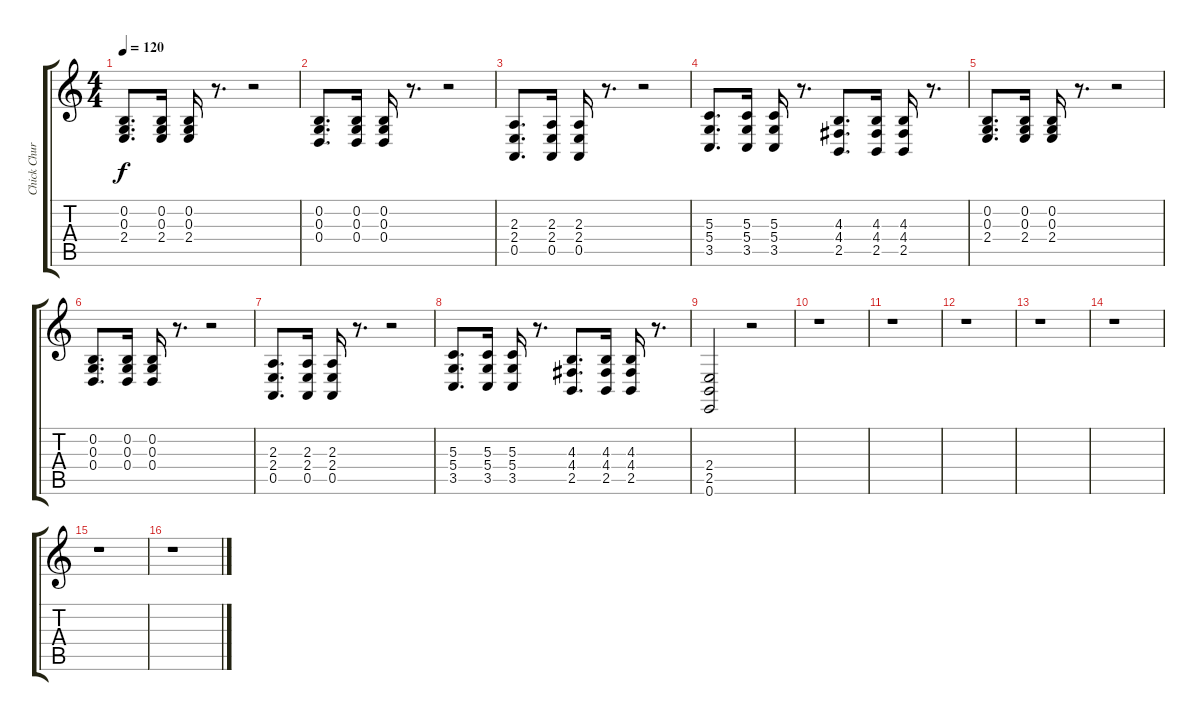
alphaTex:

\track ("Chick Churchill" "Chick Chur") {instrument brightacousticpiano}
\staff {score tabs}
\tuning (E4 B3 G3 D3 A2 E2) {hide}
\ts (4 4)
\tempo 120
\clef g2
\ks c
(0.2 0.3 2.4).8{d dy f} (0.2 0.3 2.4).16 (0.2 0.3 2.4).16 r.8{d} r.2 |
(0.2 0.3 0.4).8{d} (0.2 0.3 0.4).16 (0.2 0.3 0.4).16 r.8{d} r.2 |
(2.3 2.4 0.5).8{d} (2.3 2.4 0.5).16 (2.3 2.4 0.5).16 r.8{d} r.2 |
(5.3 5.4 3.5).8{d} (5.3 5.4 3.5).16 (5.3 5.4 3.5).16 r.8{d} (4.3 4.4 2.5).8{d} (4.3 4.4 2.5).16 (4.3 4.4 2.5).16 r.8{d} |
(0.2 0.3 2.4).8{d} (0.2 0.3 2.4).16 (0.2 0.3 2.4).16 r.8{d} r.2 |
(0.2 0.3 0.4).8{d} (0.2 0.3 0.4).16 (0.2 0.3 0.4).16 r.8{d} r.2 |
(2.3 2.4 0.5).8{d} (2.3 2.4 0.5).16 (2.3 2.4 0.5).16 r.8{d} r.2 |
(5.3 5.4 3.5).8{d} (5.3 5.4 3.5).16 (5.3 5.4 3.5).16 r.8{d} (4.3 4.4 2.5).8{d} (4.3 4.4 2.5).16 (4.3 4.4 2.5).16 r.8{d} |
(2.4 2.5 0.6).2 r.2 |
r.1 |
r.1 |
r.1 |
r.1 |
r.1 |
r.1 |
r.1
